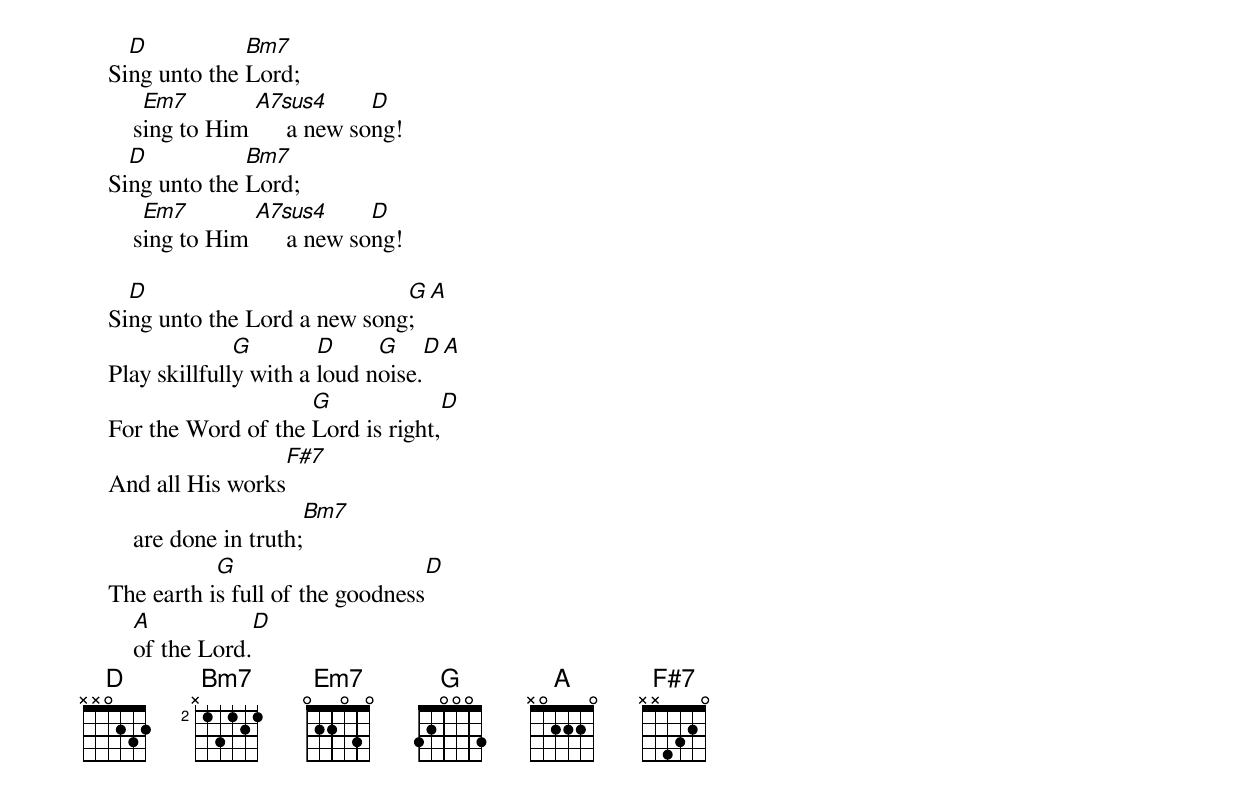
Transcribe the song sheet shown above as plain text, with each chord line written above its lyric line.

      D           Bm7
    Sing unto the Lord;
         Em7        A7sus4       D
        sing to Him      a new song!
      D           Bm7
    Sing unto the Lord;
         Em7        A7sus4       D
        sing to Him      a new song!

      D                          G          A
    Sing unto the Lord a new song;
                  G        D     G        D         A
    Play skillfully with a loud noise.
                        G                                   D
    For the Word of the Lord is right,
                          F#7
    And all His works
                                  Bm7
        are done in truth;
               G                                   D
    The earth is full of the goodness
        A            D
        of the Lord.
